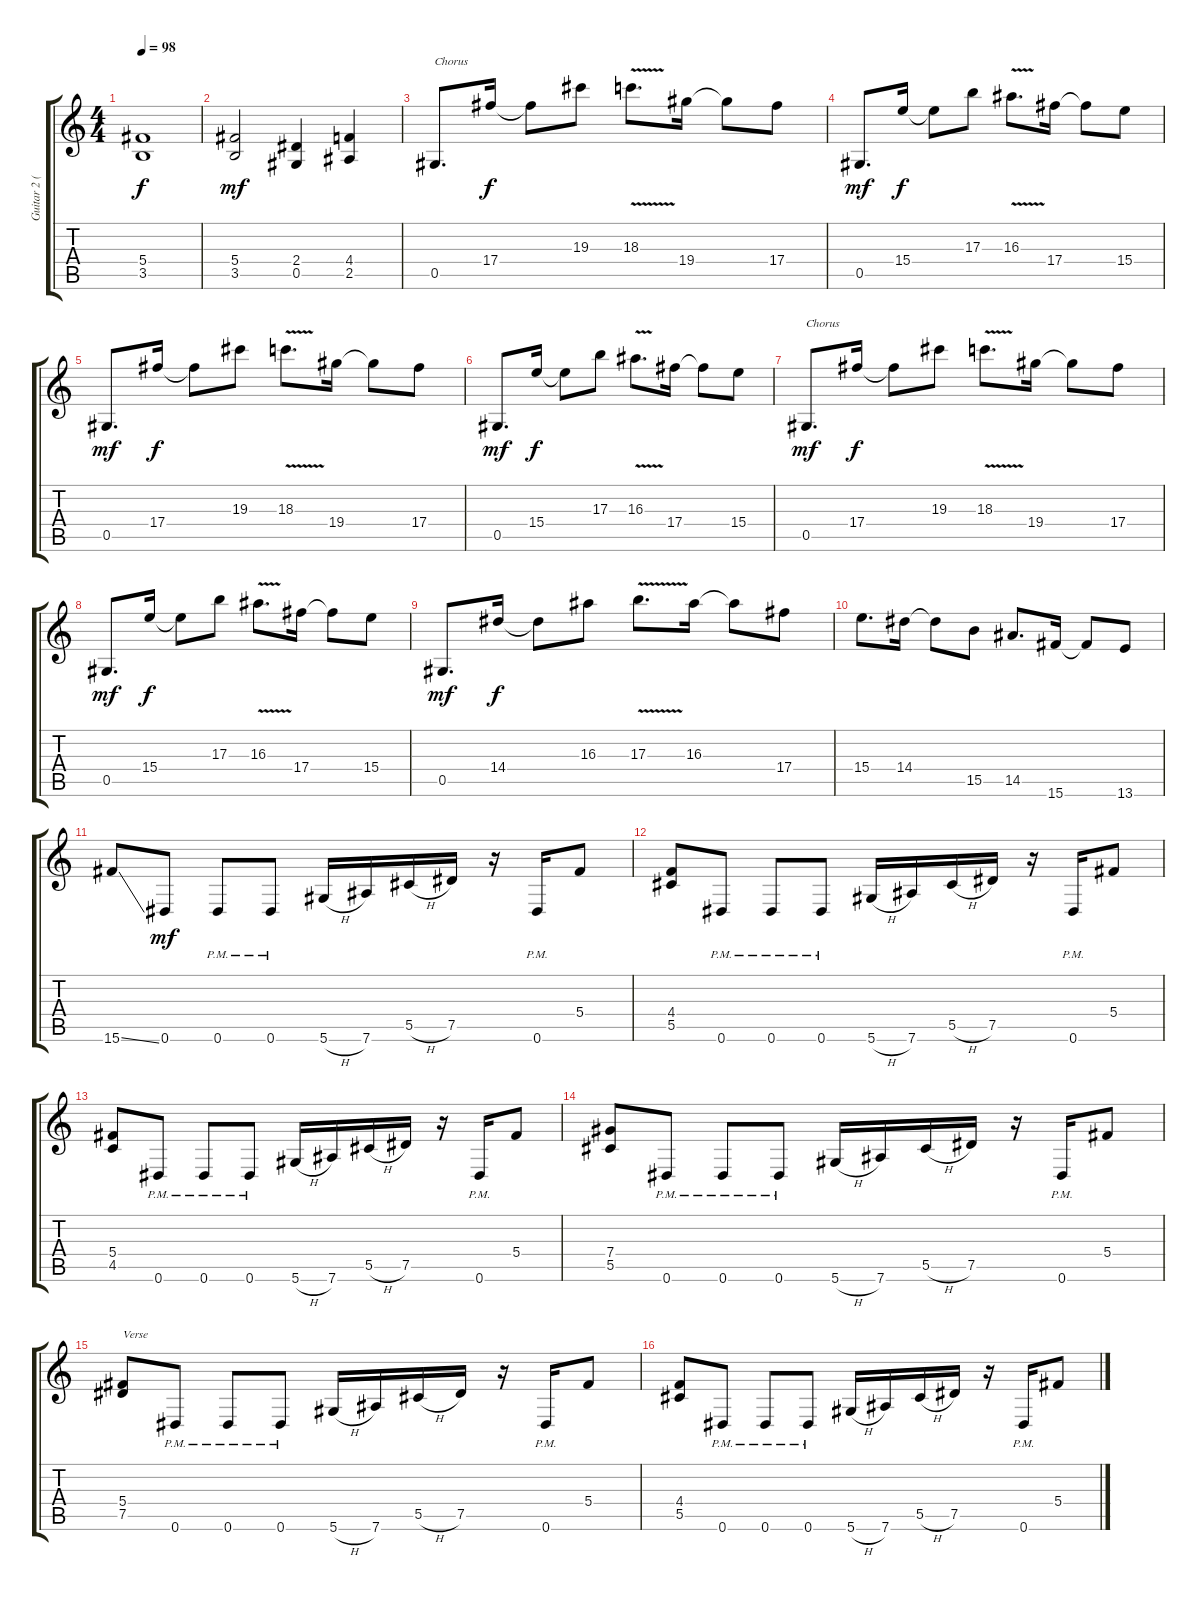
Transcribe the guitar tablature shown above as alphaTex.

\track ("Guitar 2 (Rhythm)" "Guitar 2 (") {instrument distortionguitar}
\staff {score tabs}
\tuning (Eb4 Bb3 Gb3 Db3 Ab2 Eb2) {hide}
\ts (4 4)
\tempo 98
\clef g2
\ks c
(5.4 3.5).1{dy f} |
(5.4 3.5).2{dy mf} (2.4 0.5).4 (4.4 2.5).4 |
0.5.8{d txt "Chorus"} 17.4.16{dy f} 17.4{t}.8 19.3.8 18.3{v}.8{d} 19.4.16 19.4{t}.8 17.4.8 |
0.5.8{d dy mf} 15.4.16{dy f} 15.4{t}.8 17.3.8 16.3{v}.8{d} 17.4.16 17.4{t}.8 15.4.8 |
0.5.8{d dy mf} 17.4.16{dy f} 17.4{t}.8 19.3.8 18.3{v}.8{d} 19.4.16 19.4{t}.8 17.4.8 |
0.5.8{d dy mf} 15.4.16{dy f} 15.4{t}.8 17.3.8 16.3{v}.8{d} 17.4.16 17.4{t}.8 15.4.8 |
0.5.8{d txt "Chorus" dy mf} 17.4.16{dy f} 17.4{t}.8 19.3.8 18.3{v}.8{d} 19.4.16 19.4{t}.8 17.4.8 |
0.5.8{d dy mf} 15.4.16{dy f} 15.4{t}.8 17.3.8 16.3{v}.8{d} 17.4.16 17.4{t}.8 15.4.8 |
0.5.8{d dy mf} 14.4.16{dy f} 14.4{t}.8 16.3.8 17.3{v}.8{d} 16.3.16 16.3{t}.8 17.4.8 |
15.4.8{d} 14.4.16 14.4{t}.8 15.5.8 14.5.8{d} 15.6.16 15.6{t}.8 13.6.8 |
15.6{ss}.8 0.6.8{dy mf} 0.6{pm}.8 0.6{pm}.8 5.6{h}.16 7.6.16 5.5{h}.16 7.5.16 r.16 0.6{pm}.16 5.4.8 |
(4.4 5.5).8 0.6{pm}.8 0.6{pm}.8 0.6{pm}.8 5.6{h}.16 7.6.16 5.5{h}.16 7.5.16 r.16 0.6{pm}.16 5.4.8 |
(5.4 4.5).8 0.6{pm}.8 0.6{pm}.8 0.6{pm}.8 5.6{h}.16 7.6.16 5.5{h}.16 7.5.16 r.16 0.6{pm}.16 5.4.8 |
(7.4 5.5).8 0.6{pm}.8 0.6{pm}.8 0.6{pm}.8 5.6{h}.16 7.6.16 5.5{h}.16 7.5.16 r.16 0.6{pm}.16 5.4.8 |
(5.4 7.5).8{txt "Verse"} 0.6{pm}.8 0.6{pm}.8 0.6{pm}.8 5.6{h}.16 7.6.16 5.5{h}.16 7.5.16 r.16 0.6{pm}.16 5.4.8 |
(4.4 5.5).8 0.6{pm}.8 0.6{pm}.8 0.6{pm}.8 5.6{h}.16 7.6.16 5.5{h}.16 7.5.16 r.16 0.6{pm}.16 5.4.8
